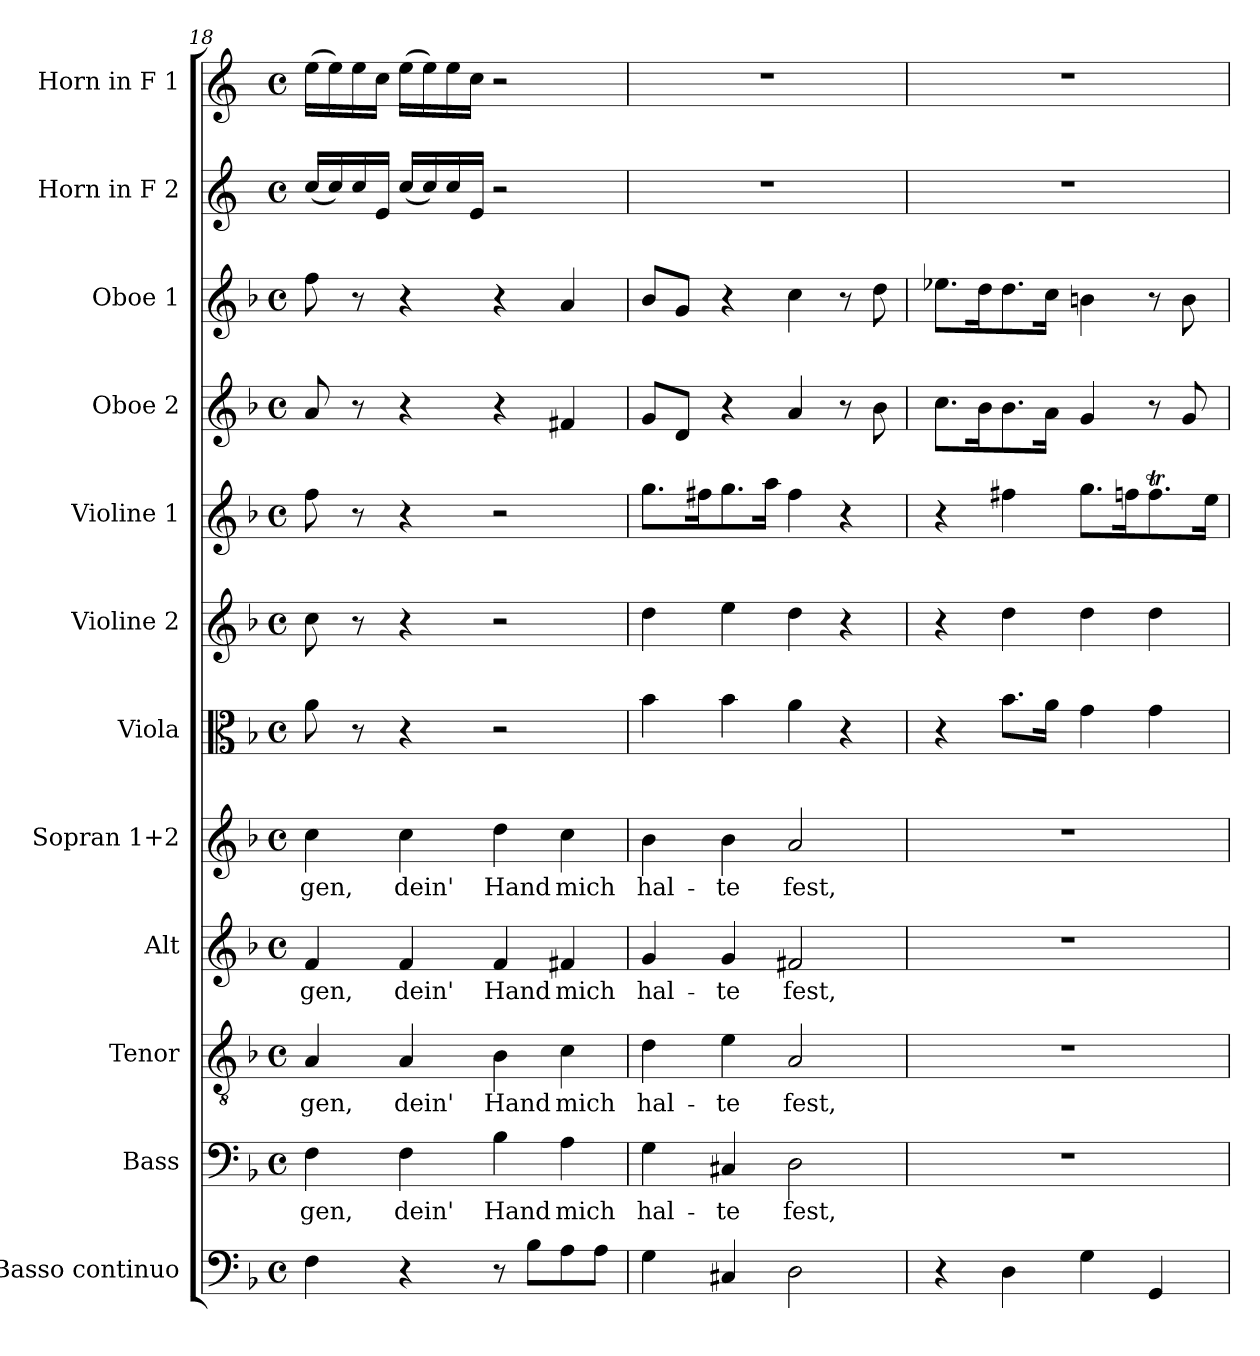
**kern	**kern	**text	**kern	**text	**kern	**text	**kern	**text	**kern	**kern	**kern	**kern	**kern	**kern	**kern
*part12	*part11	*part11	*part10	*part10	*part9	*part9	*part8	*part8	*part7	*part6	*part5	*part4	*part3	*part2	*part1
*staff12	*staff11	*staff11	*staff10	*staff10	*staff9	*staff9	*staff8	*staff8	*staff7	*staff6	*staff5	*staff4	*staff3	*staff2	*staff1
*I"Basso continuo	*I"Bass	*	*I"Tenor	*	*I"Alt	*	*I"Sopran 1+2	*	*I"Viola	*I"Violine 2	*I"Violine 1	*I"Oboe 2	*I"Oboe 1	*I"Horn in F 2	*I"Horn in F 1
*I'BC	*I'Bas	*	*I'T	*	*I'A	*	*	*	*I'Vla	*I'Vln 2	*I'Vln 1	*I'Ob 2	*I'Ob 1	*I'Horn 2	*I'Horn 1
*clefF4	*clefF4	*	*clefGv2	*	*clefG2	*	*clefG2	*	*clefC3	*clefG2	*clefG2	*clefG2	*clefG2	*clefG2	*clefG2
*ITrd7c12	*	*	*	*	*	*	*	*	*	*	*	*	*	*ITrd4c7	*ITrd4c7
*k[b-]	*k[b-]	*	*k[b-]	*	*k[b-]	*	*k[b-]	*	*k[b-]	*k[b-]	*k[b-]	*k[b-]	*k[b-]	*k[b-]	*k[b-]
*M4/4	*M4/4	*	*M4/4	*	*M4/4	*	*M4/4	*	*M4/4	*M4/4	*M4/4	*M4/4	*M4/4	*M4/4	*M4/4
*met(c)	*met(c)	*	*met(c)	*	*met(c)	*	*met(c)	*	*met(c)	*met(c)	*met(c)	*met(c)	*met(c)	*met(c)	*met(c)
=18	=18	=18	=18	=18	=18	=18	=18	=18	=18	=18	=18	=18	=18	=18	=18
!	!	!LO:LY:b	!	!LO:LY:b	!	!LO:LY:b	!	!LO:LY:b	!	!	!	!	!	!	!
4FF\	4F\	-gen,	4A/	-gen,	4f/	-gen,	4cc\	-gen,	8a!\	8cc!\	8ff\	8a/	8ff\	(<16f/LL	(>16a\LL
.	.	.	.	.	.	.	.	.	.	.	.	.	.	16f/)	16a\)
.	.	.	.	.	.	.	.	.	8r	8r	8r	8r	8r	16f/	16a\
.	.	.	.	.	.	.	.	.	.	.	.	.	.	16A/JJ	16f\JJ
!	!	!LO:LY:b	!	!LO:LY:b	!	!LO:LY:b	!	!LO:LY:b	!	!	!	!	!	!	!
4r	4F\	dein'	4A/	dein'	4f/	dein'	4cc\	dein'	4r	4r	4r	4r	4r	(<16f/LL	(>16a\LL
.	.	.	.	.	.	.	.	.	.	.	.	.	.	16f/)	16a\)
.	.	.	.	.	.	.	.	.	.	.	.	.	.	16f/	16a\
.	.	.	.	.	.	.	.	.	.	.	.	.	.	16A/JJ	16f\JJ
!	!	!LO:LY:b	!	!LO:LY:b	!	!LO:LY:b	!	!LO:LY:b	!	!	!	!	!	!	!
8r	4B-\	Hand	4B-\	Hand	4f/	Hand	4dd\	Hand	2r	2r	2r	4r	4r	2r	2r
8BB-\L	.	.	.	.	.	.	.	.	.	.	.	.	.	.	.
!	!	!LO:LY:b	!	!LO:LY:b	!	!LO:LY:b	!	!LO:LY:b	!	!	!	!	!	!	!
8AA\	4A\	mich	4c\	mich	4f#X/	mich	4cc\	mich	.	.	.	4f#X/	4a/	.	.
8AA\J	.	.	.	.	.	.	.	.	.	.	.	.	.	.	.
=19	=19	=19	=19	=19	=19	=19	=19	=19	=19	=19	=19	=19	=19	=19	=19
!	!	!LO:LY:b	!	!LO:LY:b	!	!LO:LY:b	!	!LO:LY:b	!	!	!	!	!	!	!
4GG\	4G\	hal-	4d\	hal-	4g/	hal-	4b-\	hal-	4b-\	4dd\	8.gg\L	8g/L	8b-/L	1r	1r
.	.	.	.	.	.	.	.	.	.	.	.	8d/J	8g/J	.	.
.	.	.	.	.	.	.	.	.	.	.	16ff#X\K	.	.	.	.
!	!	!LO:LY:b	!	!LO:LY:b	!	!LO:LY:b	!	!LO:LY:b	!	!	!	!	!	!	!
4CC#X/	4C#X/	-te	4e\	-te	4g/	-te	4b-\	-te	4b-\	4ee\	8.gg\	4r	4r	.	.
.	.	.	.	.	.	.	.	.	.	.	16aa\Jk	.	.	.	.
!	!	!LO:LY:b	!	!LO:LY:b	!	!LO:LY:b	!	!LO:LY:b	!	!	!	!	!	!	!
2DD\	2D\	fest,	2A/	fest,	2f#X/	fest,	2a/	fest,	4a\	4dd\	4ff#\	4a/	4cc\	.	.
.	.	.	.	.	.	.	.	.	4r	4r	4r	8r	8r	.	.
.	.	.	.	.	.	.	.	.	.	.	.	8b-\	8dd\	.	.
=20	=20	=20	=20	=20	=20	=20	=20	=20	=20	=20	=20	=20	=20	=20	=20
4r	1r	.	1r	.	1r	.	1r	.	4r	4r	4r	8.cc\L	8.ee-X\L	1r	1r
.	.	.	.	.	.	.	.	.	.	.	.	16b-\K	16dd\K	.	.
4DD\	.	.	.	.	.	.	.	.	8.b-\L	4dd\	4ff#X\	8.b-\	8.dd\	.	.
.	.	.	.	.	.	.	.	.	16a\Jk	.	.	16a\Jk	16cc\Jk	.	.
4GG\	.	.	.	.	.	.	.	.	4g\	4dd\	8.gg\L	4g/	4bn\	.	.
.	.	.	.	.	.	.	.	.	.	.	16ffn\K	.	.	.	.
4GGG/	.	.	.	.	.	.	.	.	4g\	4dd\	8.ffT\	8r	8r	.	.
.	.	.	.	.	.	.	.	.	.	.	.	8g/	8b\	.	.
.	.	.	.	.	.	.	.	.	.	.	16ee\Jk	.	.	.	.
=	=	=	=	=	=	=	=	=	=	=	=	=	=	=	=
*-	*-	*-	*-	*-	*-	*-	*-	*-	*-	*-	*-	*-	*-	*-	*-
